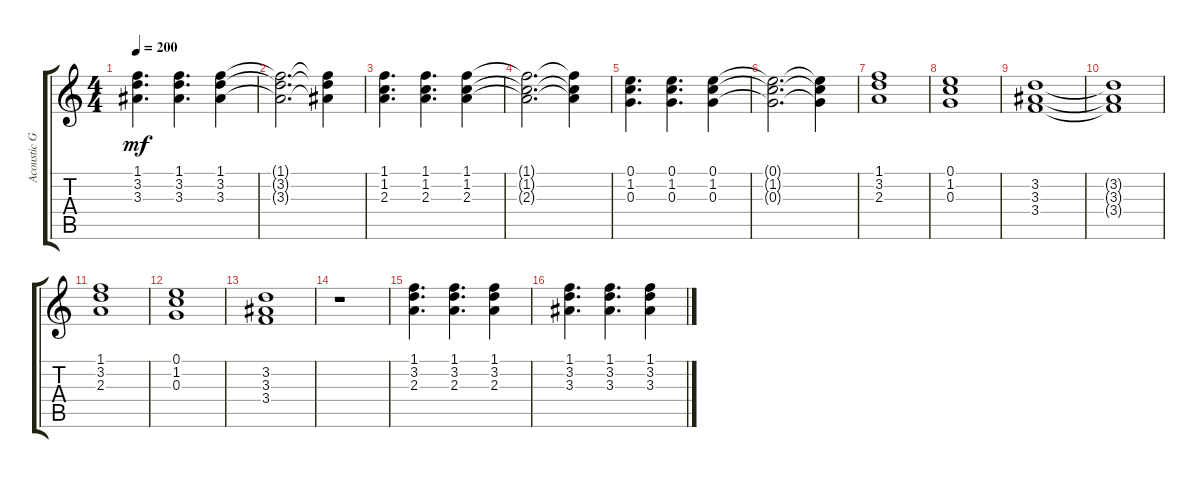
\track ("Acoustic Guitar 2" "Acoustic G") {instrument acousticguitarsteel}
\staff {score tabs}
\tuning (E4 B3 G3 D3 A2 E2) {hide}
\ts (4 4)
\tempo 200
\clef g2
\ks c
(1.1 3.2 3.3).4{d dy mf} (1.1 3.2 3.3).4{d} (1.1 3.2 3.3).4 |
(1.1{t} 3.2{t} 3.3{t}).2{d} (1.1{t} 3.2{t} 3.3{t}).4 |
(1.1 1.2 2.3).4{d} (1.1 1.2 2.3).4{d} (1.1 1.2 2.3).4 |
(1.1{t} 1.2{t} 2.3{t}).2{d} (1.1{t} 1.2{t} 2.3{t}).4 |
(0.1 1.2 0.3).4{d} (0.1 1.2 0.3).4{d} (0.1 1.2 0.3).4 |
(0.1{t} 1.2{t} 0.3{t}).2{d} (0.1{t} 1.2{t} 0.3{t}).4 |
(1.1 3.2 2.3).1 |
(0.1 1.2 0.3).1 |
(3.2 3.3 3.4).1 |
(3.2{t} 3.3{t} 3.4{t}).1 |
(1.1 3.2 2.3).1 |
(0.1 1.2 0.3).1 |
(3.2 3.3 3.4).1 |
r.1 |
(1.1 3.2 2.3).4{d} (1.1 3.2 2.3).4{d} (1.1 3.2 2.3).4 |
(1.1 3.2 3.3).4{d} (1.1 3.2 3.3).4{d} (1.1 3.2 3.3).4
